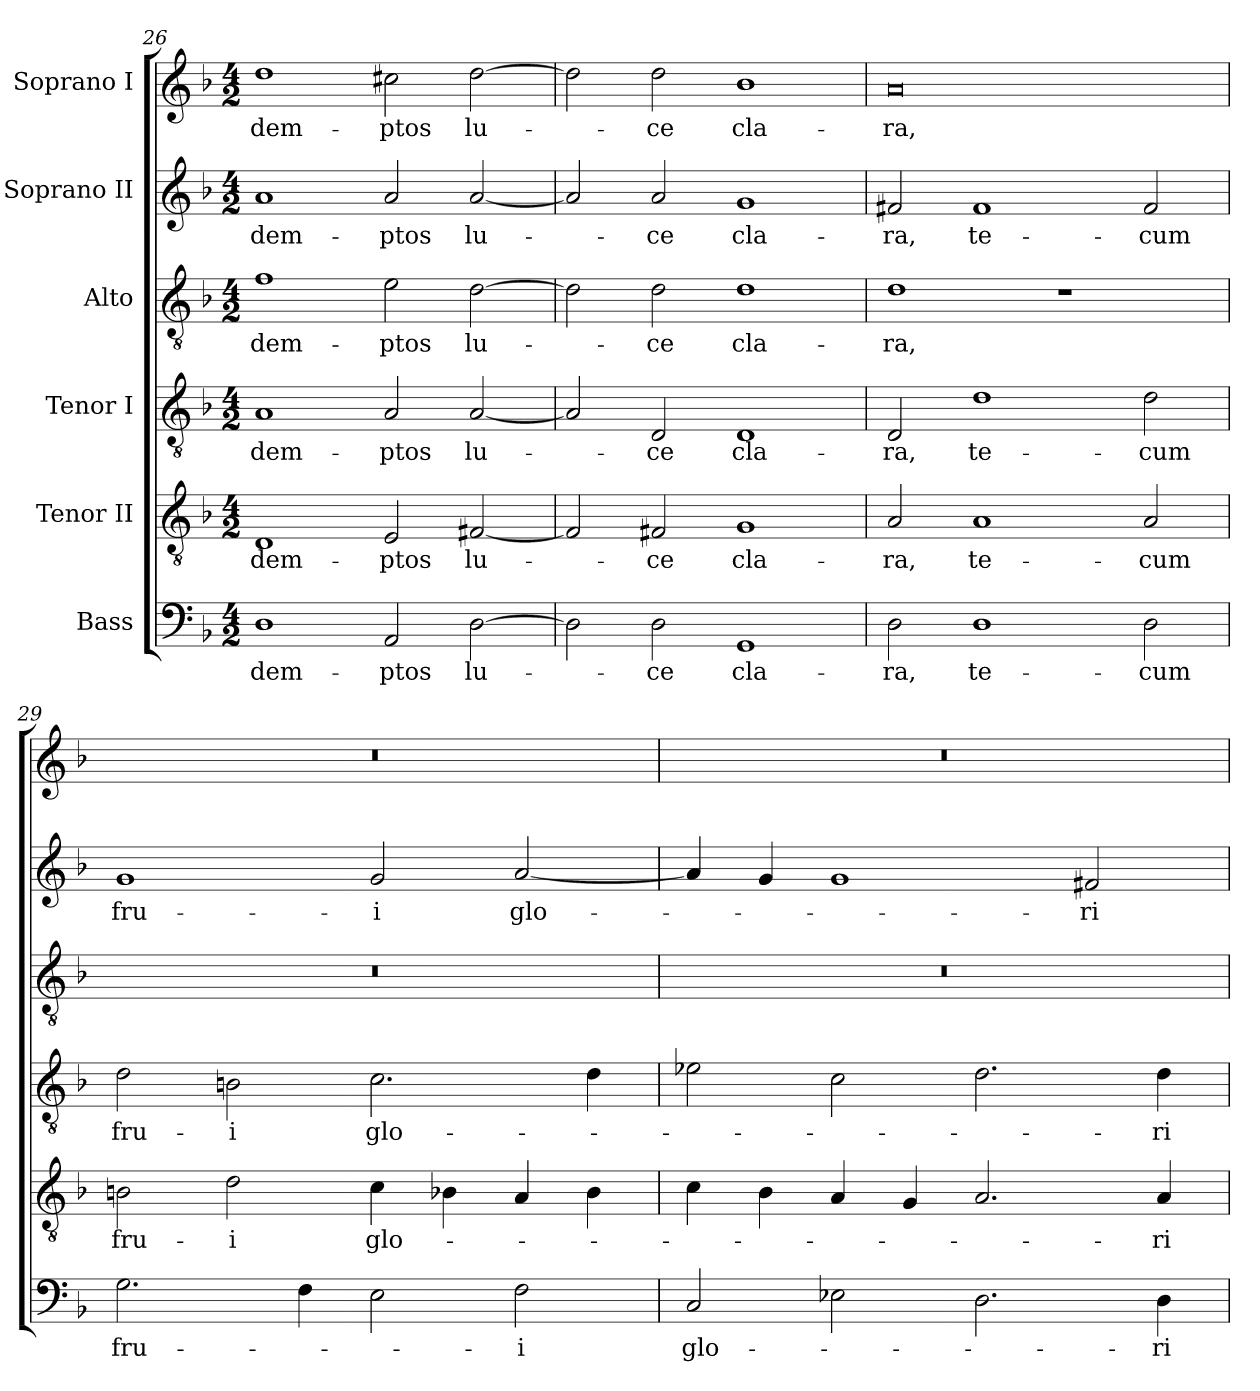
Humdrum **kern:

**kern	**text	**kern	**text	**kern	**text	**kern	**text	**kern	**text	**kern	**text
*part6	*part6	*part5	*part5	*part4	*part4	*part3	*part3	*part2	*part2	*part1	*part1
*staff6	*staff6	*staff5	*staff5	*staff4	*staff4	*staff3	*staff3	*staff2	*staff2	*staff1	*staff1
*I"Bass	*	*I"Tenor II	*	*I"Tenor I	*	*I"Alto	*	*I"Soprano II	*	*I"Soprano I	*
!!LO:LB:g=z
*clefF4	*	*clefGv2	*	*clefGv2	*	*clefGv2	*	*clefG2	*	*clefG2	*
*k[b-]	*	*k[b-]	*	*k[b-]	*	*k[b-]	*	*k[b-]	*	*k[b-]	*
*F:	*	*F:	*	*F:	*	*F:	*	*F:	*	*F:	*
*M4/2	*	*M4/2	*	*M4/2	*	*M4/2	*	*M4/2	*	*M4/2	*
=26	=26	=26	=26	=26	=26	=26	=26	=26	=26	=26	=26
!	!LO:LY:b:color=#000000	!	!	!	!	!	!	!	!	!	!
!	!	!	!LO:LY:b:color=#000000	!	!	!	!	!	!	!	!
!	!	!	!	!	!LO:LY:b:color=#000000	!	!	!	!	!	!
!	!	!	!	!	!	!	!LO:LY:b:color=#000000	!	!	!	!
!	!	!	!	!	!	!	!	!	!LO:LY:b:color=#000000	!	!
!	!	!	!	!	!	!	!	!	!	!	!LO:LY:b:color=#000000
1Di	-dem-	1Di	-dem-	1Ai	-dem-	1fi	-dem-	1ai	-dem-	1ddi	-dem-
!	!LO:LY:b:color=#000000	!	!	!	!	!	!	!	!	!	!
!	!	!	!LO:LY:b:color=#000000	!	!	!	!	!	!	!	!
!	!	!	!	!	!LO:LY:b:color=#000000	!	!	!	!	!	!
!	!	!	!	!	!	!	!LO:LY:b:color=#000000	!	!	!	!
!	!	!	!	!	!	!	!	!	!LO:LY:b:color=#000000	!	!
!	!	!	!	!	!	!	!	!	!	!	!LO:LY:b:color=#000000
2AAi/	-ptos	2Ei/	-ptos	2Ai/	-ptos	2ei\	-ptos	2ai/	-ptos	2cc#Xi\	-ptos
!	!LO:LY:b:color=#000000	!	!	!	!	!	!	!	!	!	!
!	!	!	!LO:LY:b:color=#000000	!	!	!	!	!	!	!	!
!	!	!	!	!	!LO:LY:b:color=#000000	!	!	!	!	!	!
!	!	!	!	!	!	!	!LO:LY:b:color=#000000	!	!	!	!
!	!	!	!	!	!	!	!	!	!LO:LY:b:color=#000000	!	!
!	!	!	!	!	!	!	!	!	!	!	!LO:LY:b:color=#000000
[>2Di\	lu-	[<2F#Xi/	lu-	[<2Ai/	lu-	[>2di\	lu-	[<2ai/	lu-	[>2ddi\	lu-
=27	=27	=27	=27	=27	=27	=27	=27	=27	=27	=27	=27
2Di\]	.	2F#i/]	.	2Ai/]	.	2di\]	.	2ai/]	.	2ddi\]	.
!	!LO:LY:b:color=#000000	!	!	!	!	!	!	!	!	!	!
!	!	!	!LO:LY:b:color=#000000	!	!	!	!	!	!	!	!
!	!	!	!	!	!LO:LY:b:color=#000000	!	!	!	!	!	!
!	!	!	!	!	!	!	!LO:LY:b:color=#000000	!	!	!	!
!	!	!	!	!	!	!	!	!	!LO:LY:b:color=#000000	!	!
!	!	!	!	!	!	!	!	!	!	!	!LO:LY:b:color=#000000
2Di\	-ce	2F#Xi/	-ce	2Di/	-ce	2di\	-ce	2ai/	-ce	2ddi\	-ce
!	!LO:LY:b:color=#000000	!	!	!	!	!	!	!	!	!	!
!	!	!	!LO:LY:b:color=#000000	!	!	!	!	!	!	!	!
!	!	!	!	!	!LO:LY:b:color=#000000	!	!	!	!	!	!
!	!	!	!	!	!	!	!LO:LY:b:color=#000000	!	!	!	!
!	!	!	!	!	!	!	!	!	!LO:LY:b:color=#000000	!	!
!	!	!	!	!	!	!	!	!	!	!	!LO:LY:b:color=#000000
1GGi	cla-	1Gi	cla-	1Di	cla-	1di	cla-	1gi	cla-	1b-i	cla-
=28	=28	=28	=28	=28	=28	=28	=28	=28	=28	=28	=28
!	!LO:LY:b:color=#000000	!	!	!	!	!	!	!	!	!	!
!	!	!	!LO:LY:b:color=#000000	!	!	!	!	!	!	!	!
!	!	!	!	!	!LO:LY:b:color=#000000	!	!	!	!	!	!
!	!	!	!	!	!	!	!LO:LY:b:color=#000000	!	!	!	!
!	!	!	!	!	!	!	!	!	!LO:LY:b:color=#000000	!	!
!	!	!	!	!	!	!	!	!	!	!	!LO:LY:b:color=#000000
2Di\	-ra,	2Ai/	-ra,	2Di/	-ra,	1di	-ra,	2f#Xi/	-ra,	0ai	-ra,
!	!LO:LY:b:color=#000000	!	!	!	!	!	!	!	!	!	!
!	!	!	!LO:LY:b:color=#000000	!	!	!	!	!	!	!	!
!	!	!	!	!	!LO:LY:b:color=#000000	!	!	!	!	!	!
!	!	!	!	!	!	!	!	!	!LO:LY:b:color=#000000	!	!
1Di	te-	1Ai	te-	1di	te-	.	.	1f#i	te-	.	.
.	.	.	.	.	.	1r	.	.	.	.	.
!	!LO:LY:b:color=#000000	!	!	!	!	!	!	!	!	!	!
!	!	!	!LO:LY:b:color=#000000	!	!	!	!	!	!	!	!
!	!	!	!	!	!LO:LY:b:color=#000000	!	!	!	!	!	!
!	!	!	!	!	!	!	!	!	!LO:LY:b:color=#000000	!	!
2Di\	-cum	2Ai/	-cum	2di\	-cum	.	.	2f#i/	-cum	.	.
=29	=29	=29	=29	=29	=29	=29	=29	=29	=29	=29	=29
!	!LO:LY:b:color=#000000	!	!	!	!	!	!	!	!	!	!
!	!	!	!LO:LY:b:color=#000000	!	!	!	!	!	!	!	!
!	!	!	!	!	!LO:LY:b:color=#000000	!LO:N:vis=1	!	!	!	!	!
!	!	!	!	!	!	!	!	!	!LO:LY:b:color=#000000	!LO:N:vis=1	!
2.Gi\	fru-	2Bni\	fru-	2di\	fru-	0r	.	1gi	fru-	0r	.
!	!	!	!LO:LY:b:color=#000000	!	!	!	!	!	!	!	!
!	!	!	!	!	!LO:LY:b:color=#000000	!	!	!	!	!	!
.	.	2di\	-i	2Bni\	-i	.	.	.	.	.	.
4Fi\	.	.	.	.	.	.	.	.	.	.	.
!	!	!	!LO:LY:b:color=#000000	!	!	!	!	!	!	!	!
!	!	!	!	!	!LO:LY:b:color=#000000	!	!	!	!	!	!
!	!	!	!	!	!	!	!	!	!LO:LY:b:color=#000000	!	!
2Ei\	.	4ci\	glo-	2.ci\	glo-	.	.	2gi/	-i	.	.
.	.	4B-Xi\	.	.	.	.	.	.	.	.	.
!	!LO:LY:b:color=#000000	!	!	!	!	!	!	!	!	!	!
!	!	!	!	!	!	!	!	!	!LO:LY:b:color=#000000	!	!
2Fi\	-i	4Ai/	.	.	.	.	.	[<2ai/	glo-	.	.
.	.	4B-i\	.	4di\	.	.	.	.	.	.	.
=30	=30	=30	=30	=30	=30	=30	=30	=30	=30	=30	=30
!	!LO:LY:b:color=#000000	!	!	!	!	!LO:N:vis=1	!	!	!	!LO:N:vis=1	!
2Ci/	glo-	4ci\	.	2e-Xi\	.	0r	.	4ai/]	.	0r	.
.	.	4B-i\	.	.	.	.	.	4gi/	.	.	.
2E-Xi\	.	4Ai/	.	2ci\	.	.	.	1gi	.	.	.
.	.	4Gi/	.	.	.	.	.	.	.	.	.
2.Di\	.	2.Ai/	.	2.di\	.	.	.	.	.	.	.
!	!	!	!	!	!	!	!	!	!LO:LY:b:color=#000000	!	!
.	.	.	.	.	.	.	.	2f#Xi/	-ri-	.	.
!	!LO:LY:b:color=#000000	!	!	!	!	!	!	!	!	!	!
!	!	!	!LO:LY:b:color=#000000	!	!	!	!	!	!	!	!
!	!	!	!	!	!LO:LY:b:color=#000000	!	!	!	!	!	!
4Di\	-ri-	4Ai/	-ri-	4di\	-ri-	.	.	.	.	.	.
=	=	=	=	=	=	=	=	=	=	=	=
*-	*-	*-	*-	*-	*-	*-	*-	*-	*-	*-	*-
